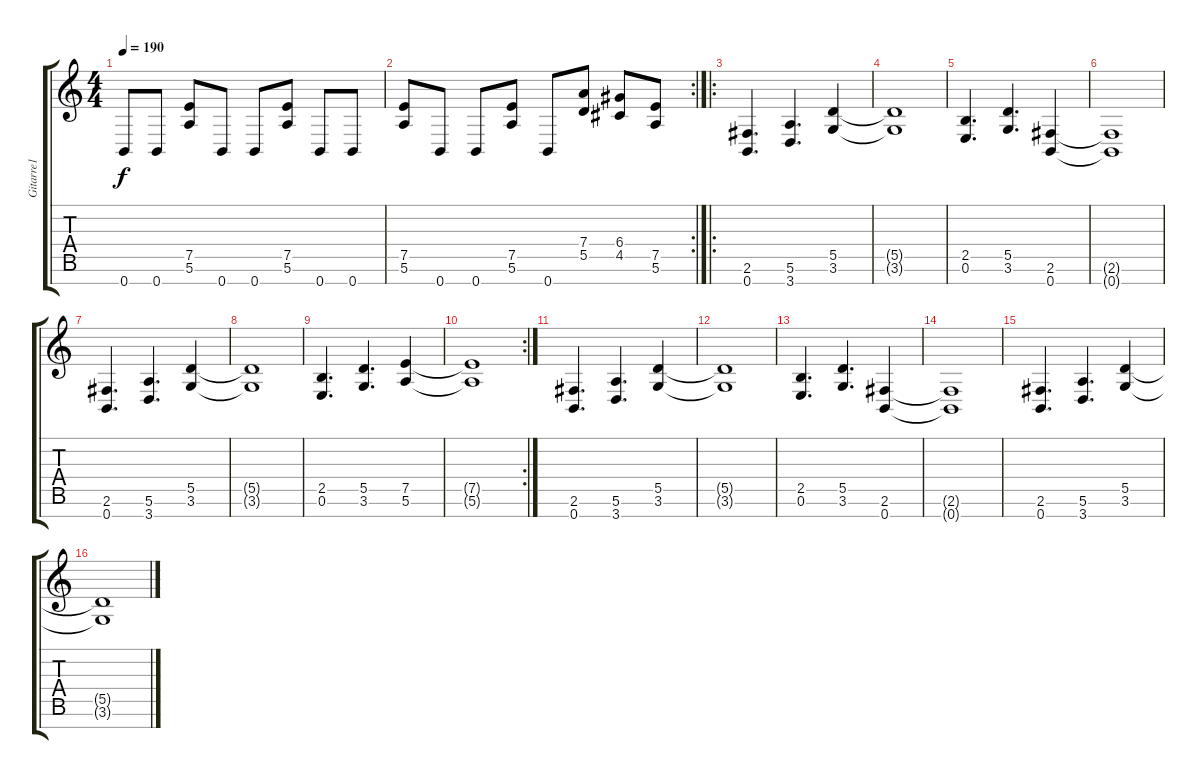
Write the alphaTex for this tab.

\track ("Gitarre1" "Gitarre1") {instrument distortionguitar}
\staff {score tabs}
\tuning (E4 B3 G3 D3 A2 E2 B1) {hide}
\ts (4 4)
\tempo 190
\clef g2
\ks c
0.7.8{dy f} 0.7.8 (7.5 5.6).8 0.7.8 0.7.8 (7.5 5.6).8 0.7.8 0.7.8 |
\rc 2
(7.5 5.6).8 0.7.8 0.7.8 (7.5 5.6).8 0.7.8 (7.4 5.5).8 (6.4 4.5).8 (7.5 5.6).8 |
\ro
(2.6 0.7).4{d} (5.6 3.7).4{d} (5.5 3.6).4 |
(5.5{t} 3.6{t}).1 |
(2.5 0.6).4{d} (5.5 3.6).4{d} (2.6 0.7).4 |
(2.6{t} 0.7{t}).1 |
(2.6 0.7).4{d} (5.6 3.7).4{d} (5.5 3.6).4 |
(5.5{t} 3.6{t}).1 |
(2.5 0.6).4{d} (5.5 3.6).4{d} (7.5 5.6).4 |
\rc 2
(7.5{t} 5.6{t}).1 |
(2.6 0.7).4{d} (5.6 3.7).4{d} (5.5 3.6).4 |
(5.5{t} 3.6{t}).1 |
(2.5 0.6).4{d} (5.5 3.6).4{d} (2.6 0.7).4 |
(2.6{t} 0.7{t}).1 |
(2.6 0.7).4{d} (5.6 3.7).4{d} (5.5 3.6).4 |
(5.5{t} 3.6{t}).1
